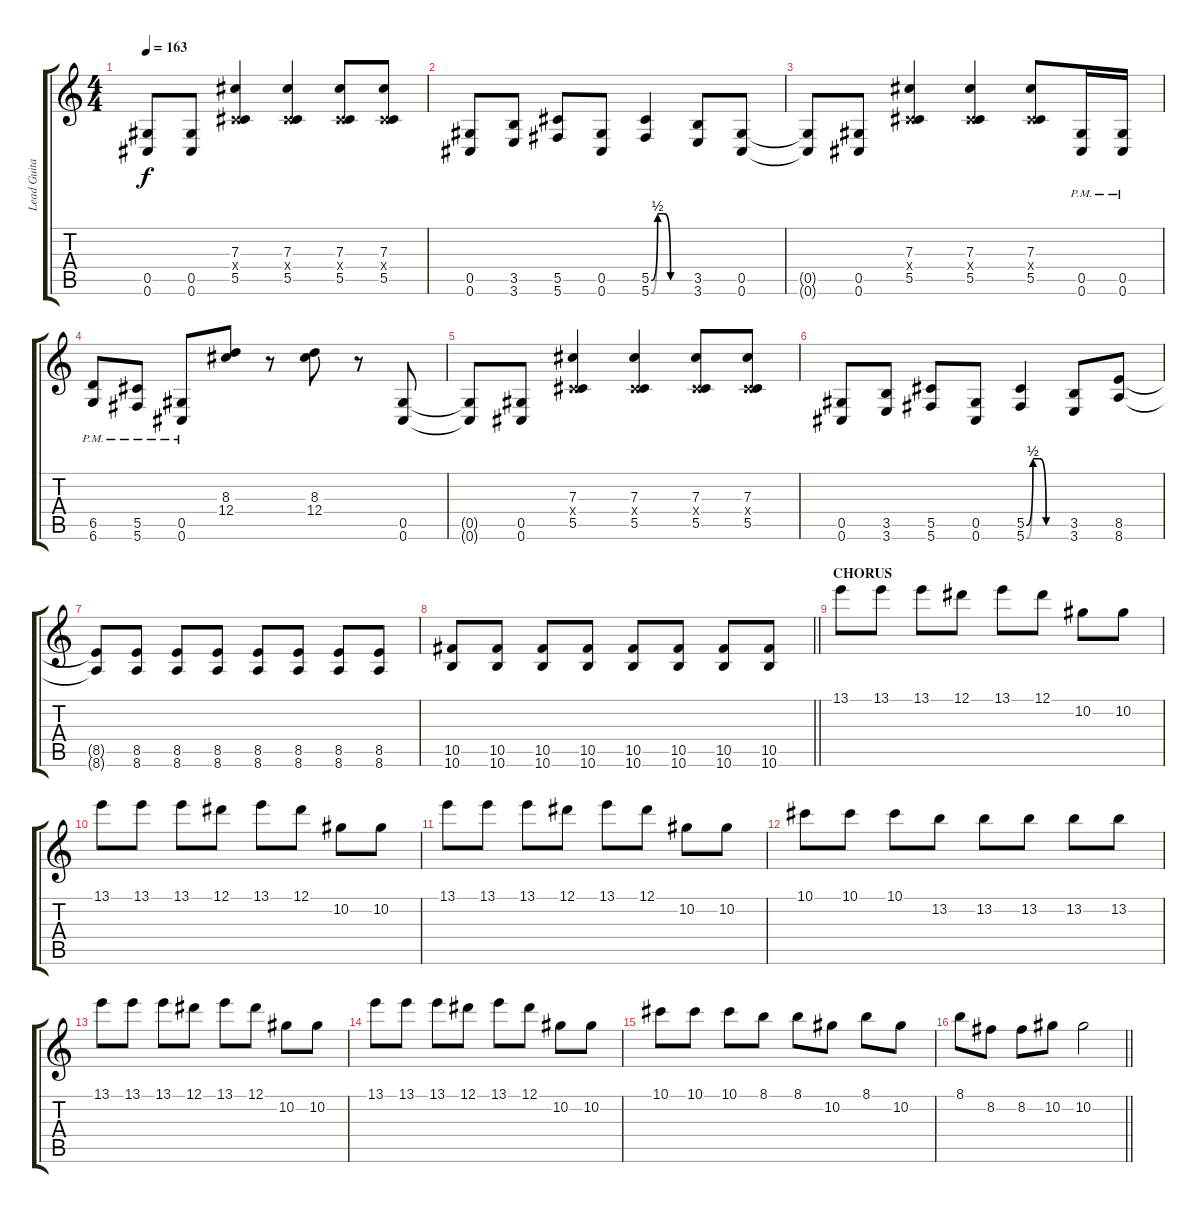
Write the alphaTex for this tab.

\track ("Lead Guitar" "Lead Guita") {instrument overdrivenguitar}
\staff {score tabs}
\tuning (Eb4 Bb3 Gb3 Db3 Ab2 Db2) {hide}
\ts (4 4)
\section ("" "")
\tempo 163
\clef g2
\ks c
(0.5{t} 0.6{t}).8{dy f} (0.5 0.6).8 (7.3 0.4{x} 5.5).4 (7.3 0.4{x} 5.5).4 (7.3 0.4{x} 5.5).8 (7.3 0.4{x} 5.5).8 |
(0.5 0.6).8 (3.5 3.6).8 (5.5 5.6).8 (0.5 0.6).8 (5.5{be (custom 0 0 10 2 20 2 30 0 60 0)} 5.6{be (custom 0 0 10 2 20 2 30 0 60 0)}).4 (3.5 3.6).8 (0.5 0.6).8 |
(0.5{t} 0.6{t}).8 (0.5 0.6).8 (7.3 0.4{x} 5.5).4 (7.3 0.4{x} 5.5).4 (7.3 0.4{x} 5.5).8 (0.5{pm} 0.6{pm}).16 (0.5{pm} 0.6{pm}).16 |
(6.5{pm} 6.6{pm}).8 (5.5{pm} 5.6{pm}).8 (0.5{pm} 0.6{pm}).8 (8.3 12.4).8 r.8 (8.3 12.4).8 r.8 (0.5 0.6).8 |
(0.5{t} 0.6{t}).8 (0.5 0.6).8 (7.3 0.4{x} 5.5).4 (7.3 0.4{x} 5.5).4 (7.3 0.4{x} 5.5).8 (7.3 0.4{x} 5.5).8 |
(0.5 0.6).8 (3.5 3.6).8 (5.5 5.6).8 (0.5 0.6).8 (5.5{be (custom 0 0 10 2 20 2 30 0 60 0)} 5.6{be (custom 0 0 10 2 20 2 30 0 60 0)}).4 (3.5 3.6).8 (8.5 8.6).8 |
(8.5{t} 8.6{t}).8 (8.5 8.6).8 (8.5 8.6).8 (8.5 8.6).8 (8.5 8.6).8 (8.5 8.6).8 (8.5 8.6).8 (8.5 8.6).8 |
\barLineRight lightlight
(10.5 10.6).8 (10.5 10.6).8 (10.5 10.6).8 (10.5 10.6).8 (10.5 10.6).8 (10.5 10.6).8 (10.5 10.6).8 (10.5 10.6).8 |
\section ("" "CHORUS")
13.1.8 13.1.8 13.1.8 12.1.8 13.1.8 12.1.8 10.2.8 10.2.8 |
13.1.8 13.1.8 13.1.8 12.1.8 13.1.8 12.1.8 10.2.8 10.2.8 |
13.1.8 13.1.8 13.1.8 12.1.8 13.1.8 12.1.8 10.2.8 10.2.8 |
10.1.8 10.1.8 10.1.8 13.2.8 13.2.8 13.2.8 13.2.8 13.2.8 |
13.1.8 13.1.8 13.1.8 12.1.8 13.1.8 12.1.8 10.2.8 10.2.8 |
13.1.8 13.1.8 13.1.8 12.1.8 13.1.8 12.1.8 10.2.8 10.2.8 |
10.1.8 10.1.8 10.1.8 8.1.8 8.1.8 10.2.8 8.1.8 10.2.8 |
\barLineRight lightlight
8.1.8 8.2.8 8.2.8 10.2.8 10.2.2
